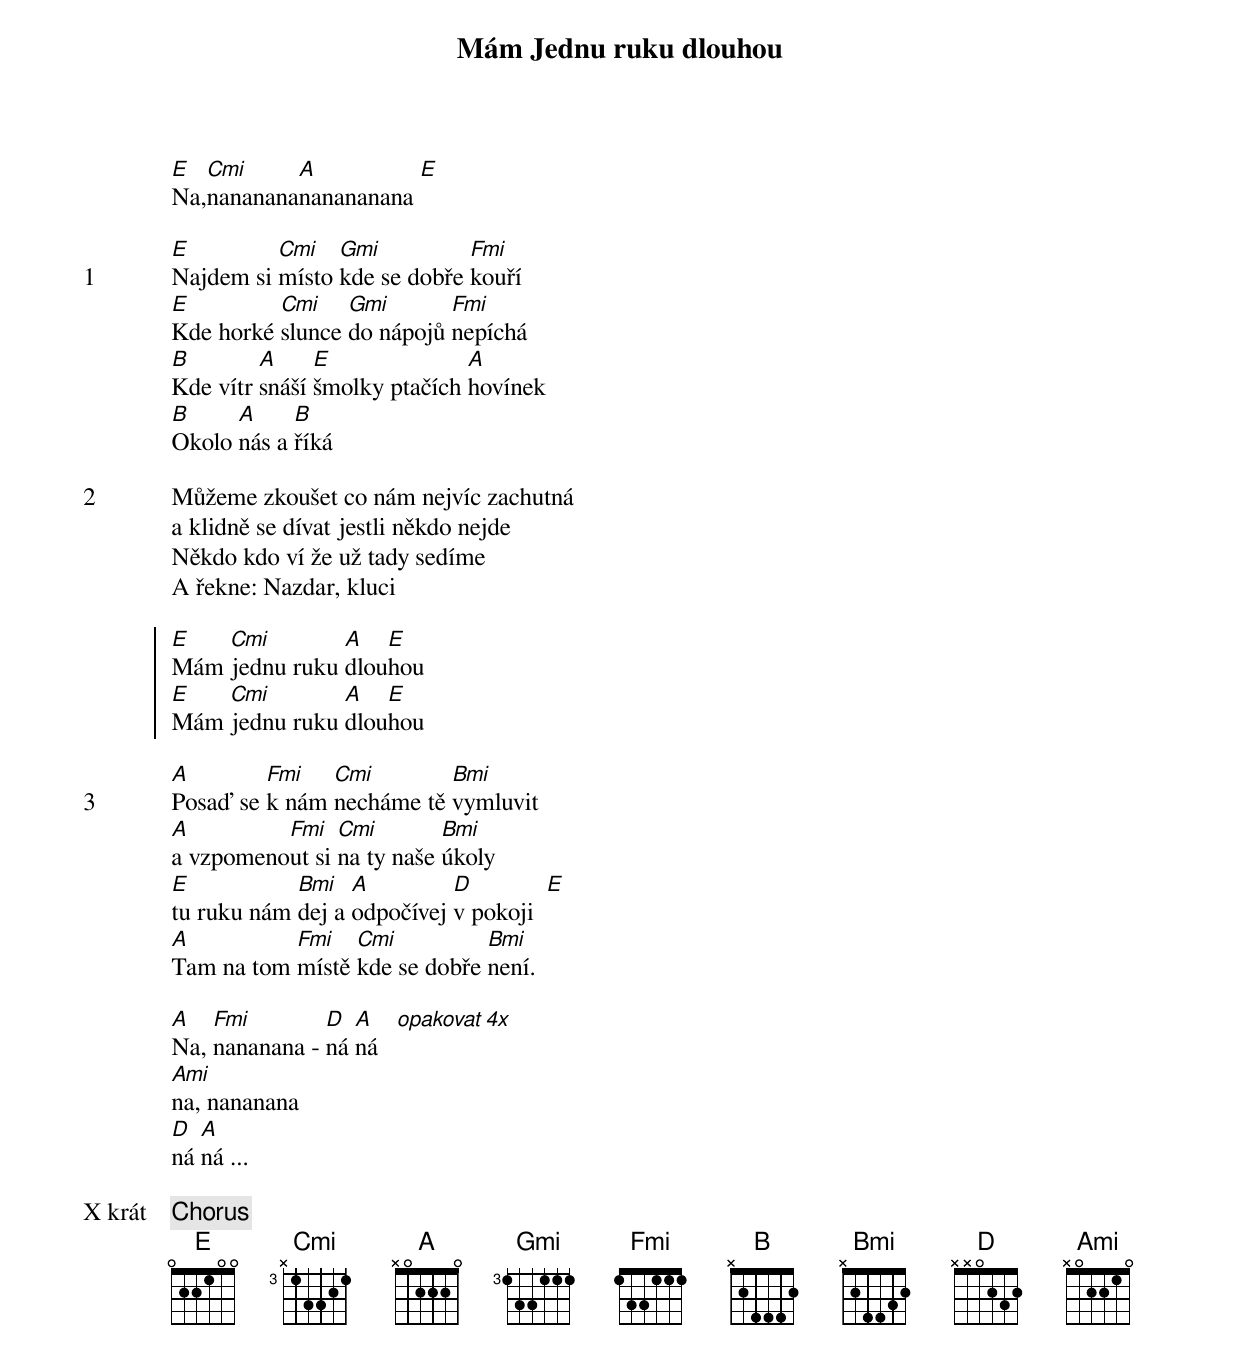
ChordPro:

{title: Mám Jednu ruku dlouhou}
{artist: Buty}

[E]Na,[Cmi]nananana[A]nanananana [E]

{start_of_verse: 1}
[E]Najdem si [Cmi]místo [Gmi]kde se dobře [Fmi]kouří
[E]Kde horké [Cmi]slunce [Gmi]do nápojů [Fmi]nepíchá
[B]Kde vítr [A]snáší [E]šmolky ptačích [A]hovínek
[B]Okolo [A]nás a [B]říká
{end_of_verse}

{start_of_verse: 2}
Můžeme zkoušet co nám nejvíc zachutná
a klidně se dívat jestli někdo nejde
Někdo kdo ví že už tady sedíme
A řekne: Nazdar, kluci
{end_of_verse}

{start_of_chorus}
[E]Mám [Cmi]jednu ruku [A]dlou[E]hou
[E]Mám [Cmi]jednu ruku [A]dlou[E]hou
{end_of_chorus}

{start_of_verse: 3}
[A]Posaď se [Fmi]k nám [Cmi]necháme tě [Bmi]vymluvit
[A]a vzpomeno[Fmi]ut si [Cmi]na ty naše [Bmi]úkoly
[E]tu ruku nám [Bmi]dej a [A]odpočívej [D]v pokoji  [E]
[A]Tam na tom [Fmi]místě [Cmi]kde se dobře [Bmi]není.
{end_of_verse}

{start_of_bridge}
[A]Na, [Fmi]nananana - [D]ná [A]ná   [*opakovat 4x]
[Ami]na, nananana
[D]ná [A]ná ...
{end_of_bridge}

{chorus: X krát}
